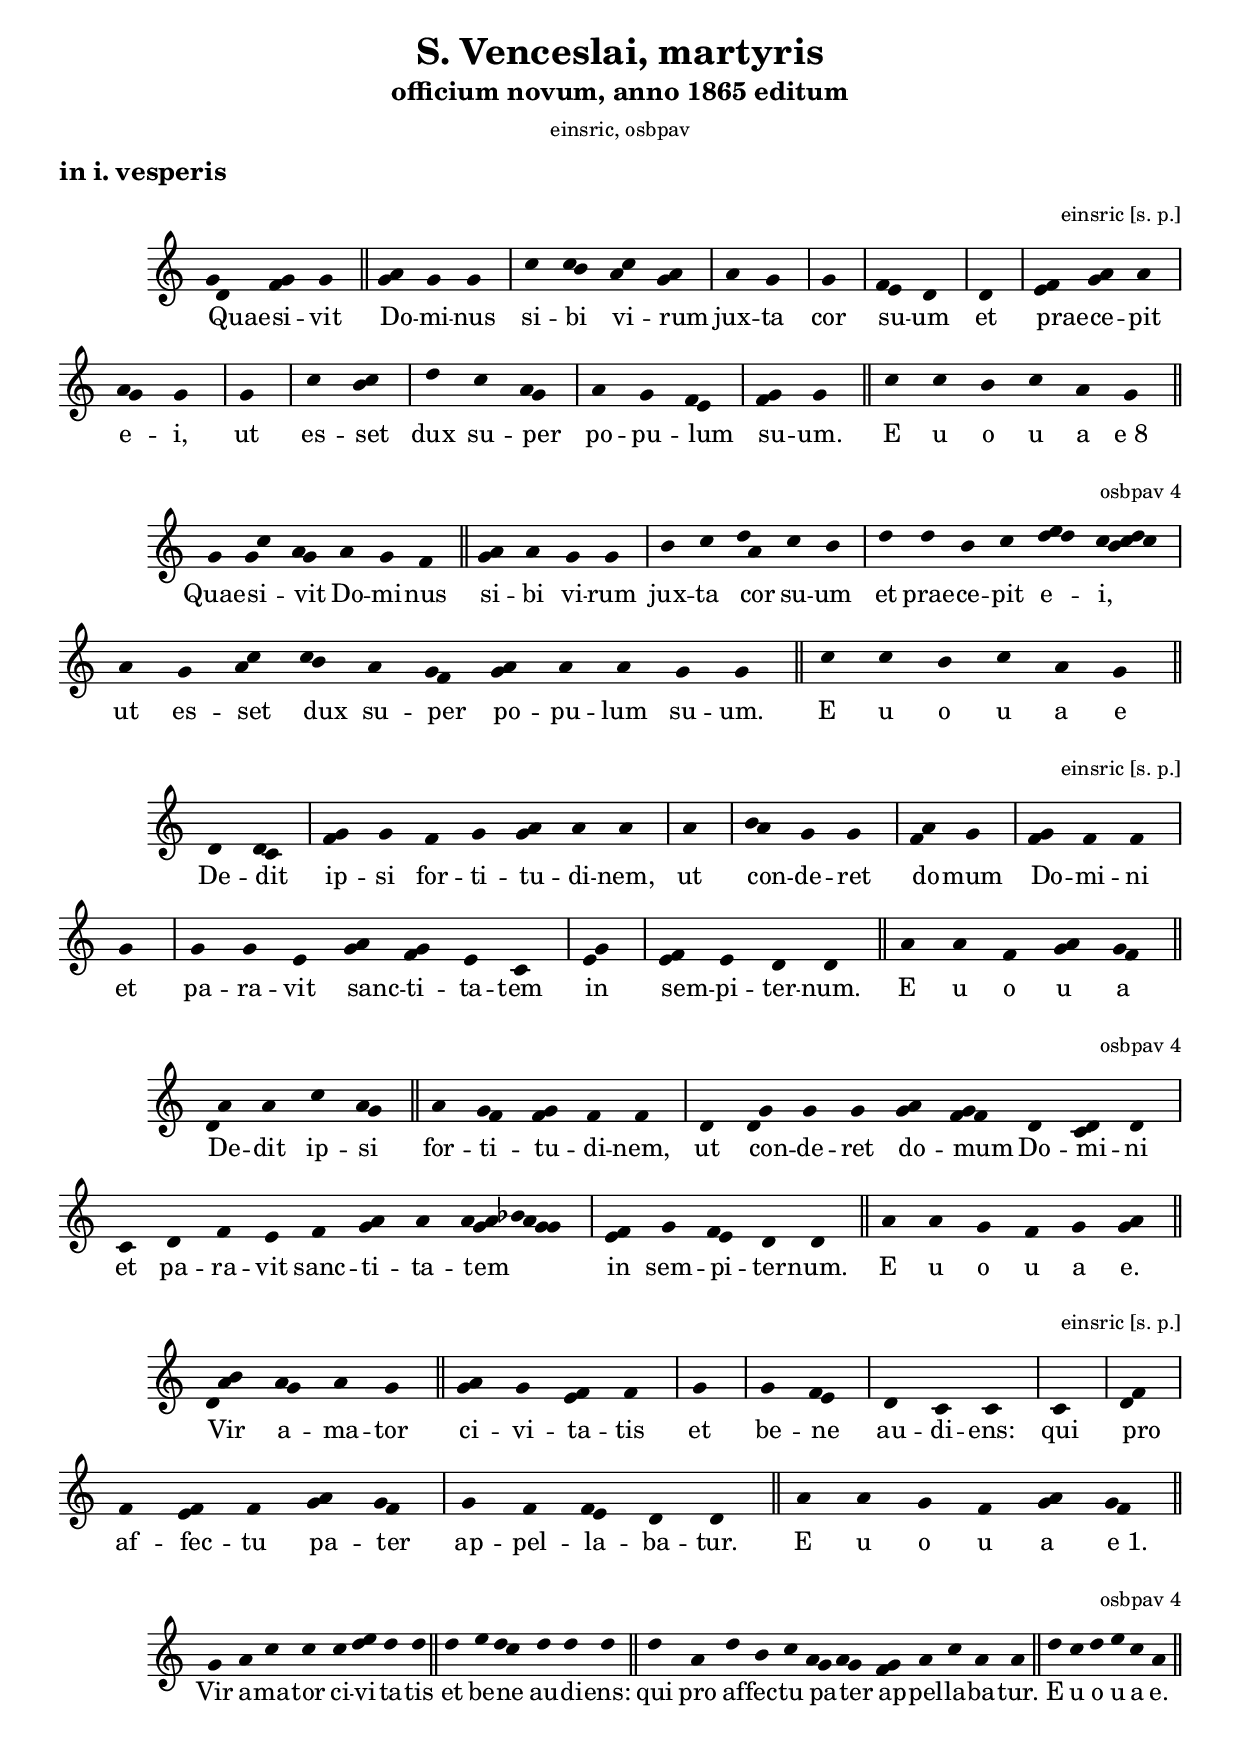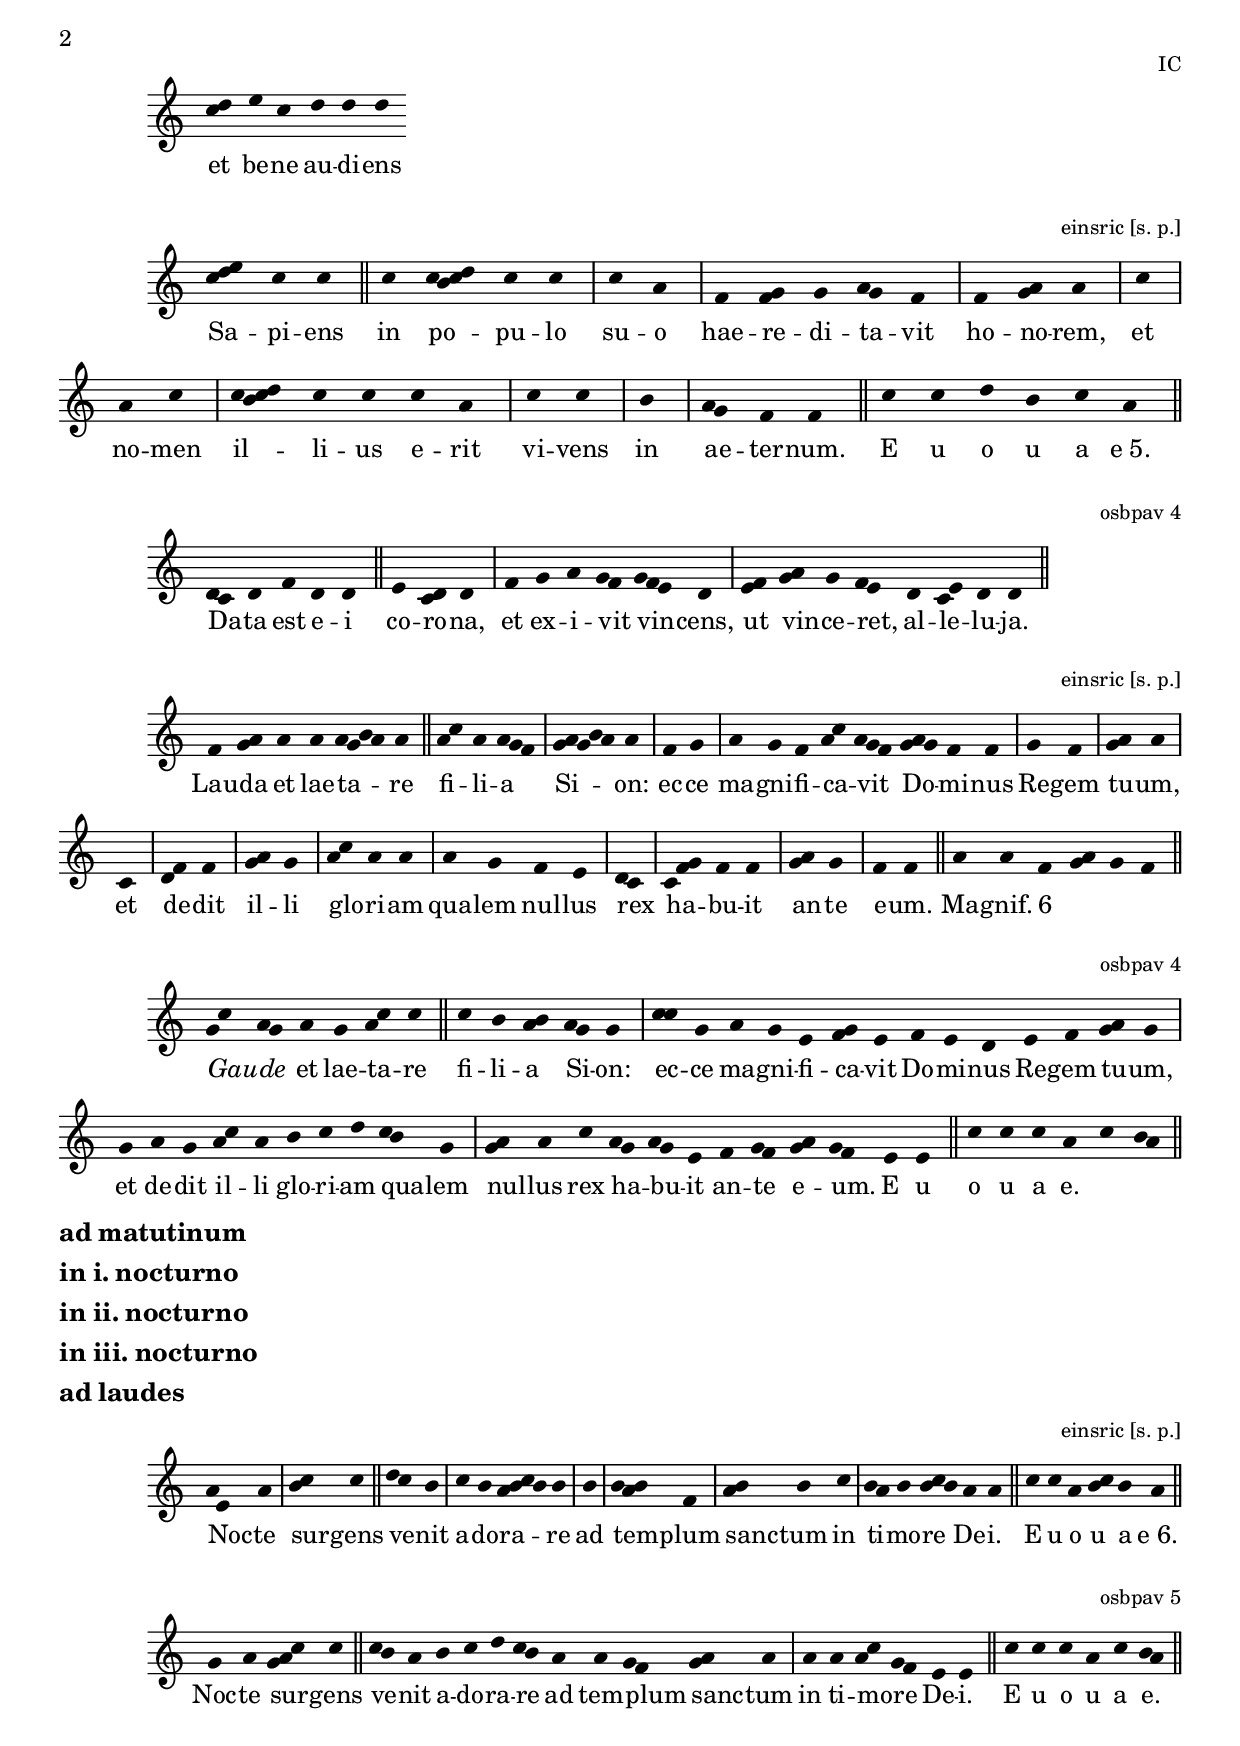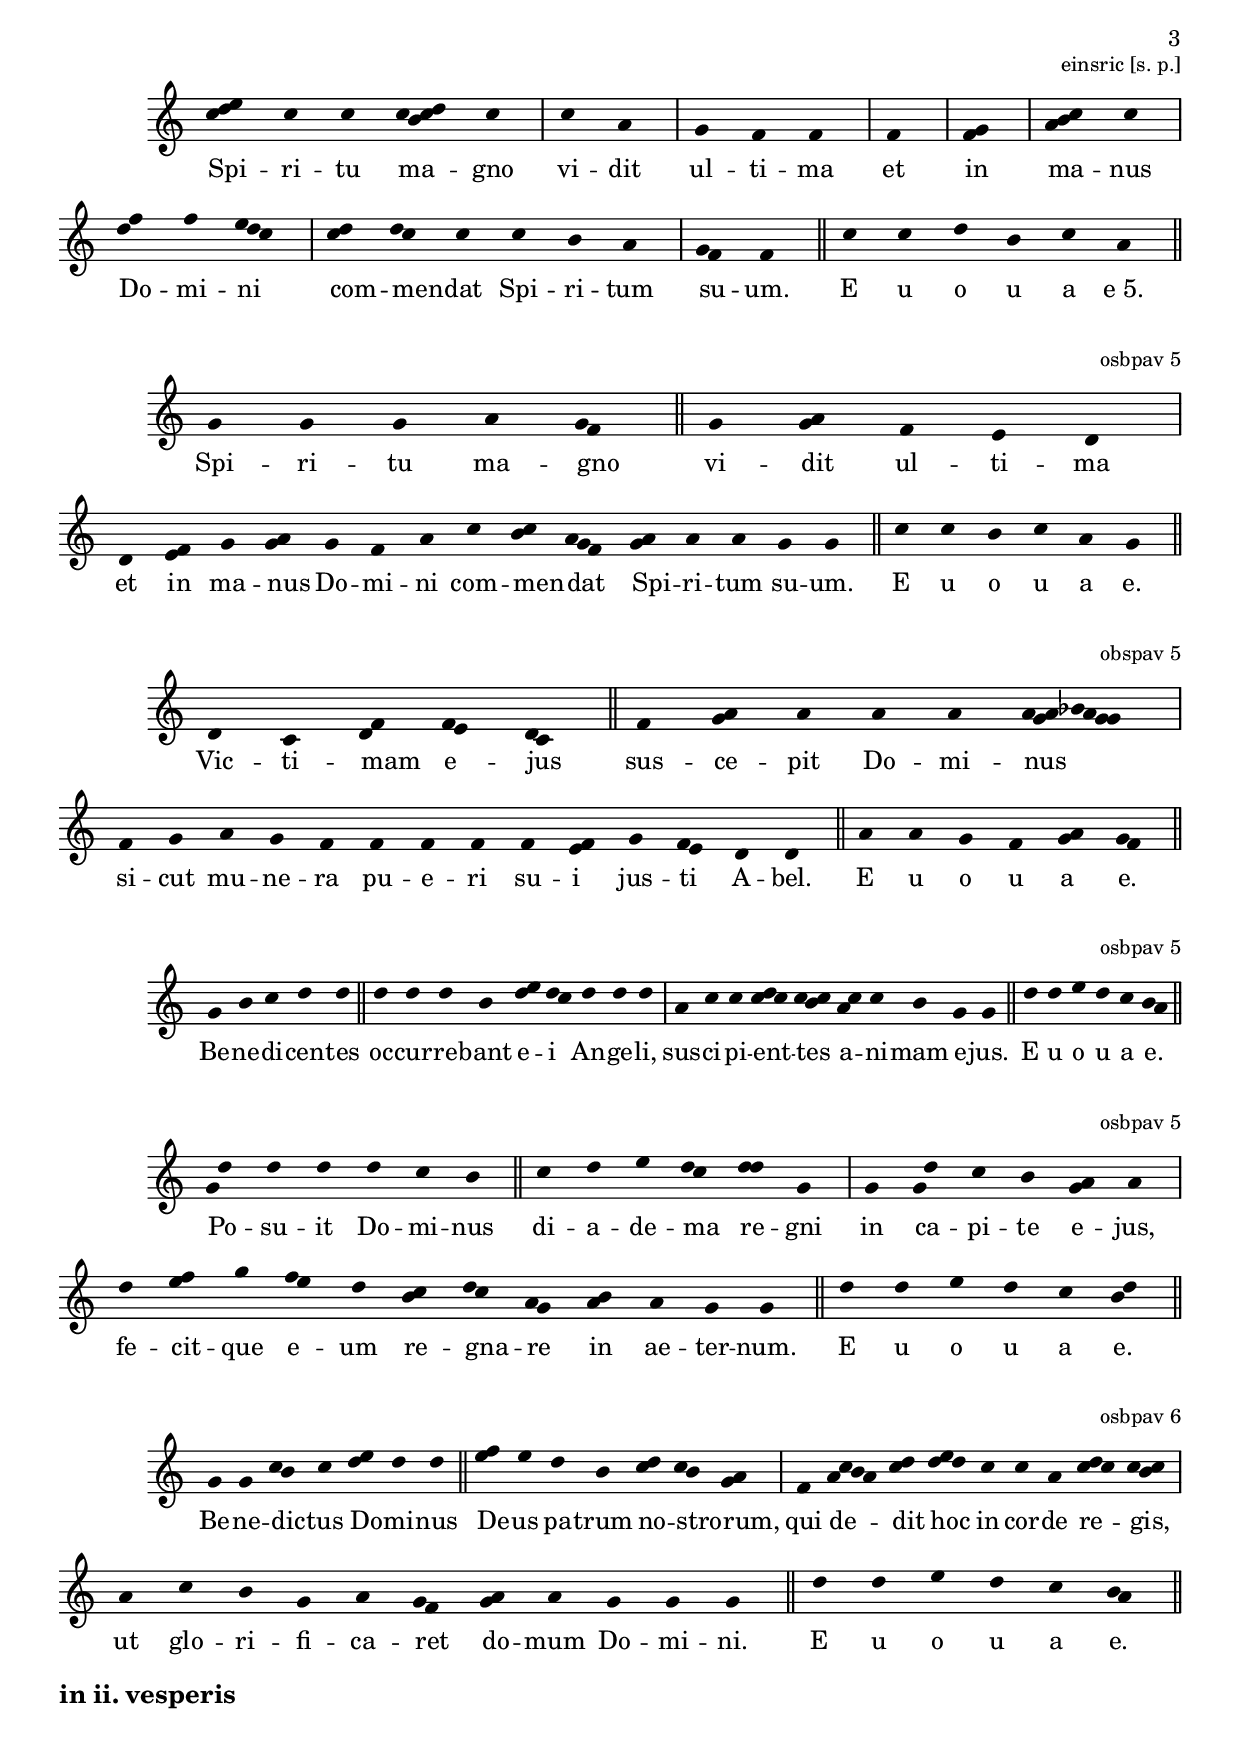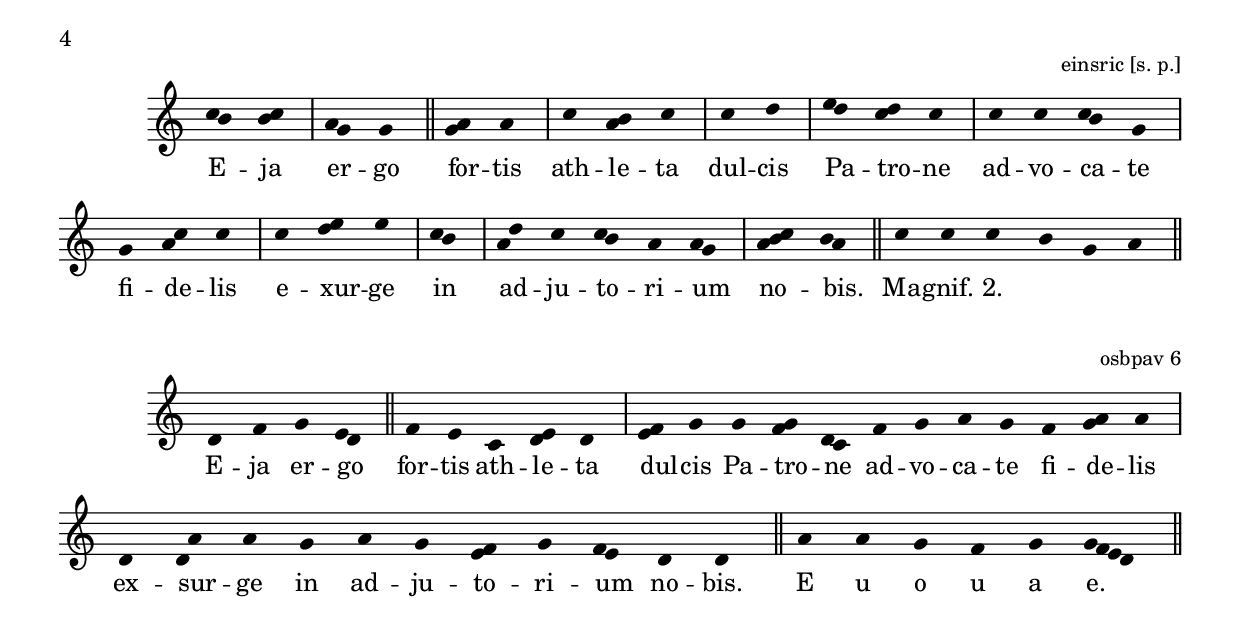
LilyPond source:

\version "2.19.32"

\include "../lib/synopsis.ily"

\header {
  title = "S. Venceslai, martyris"
  subtitle = "officium novum, anno 1865 editum"
  fontes = "einsric, osbpav"
}

\markup\vesperaeI

\version "2.19.32"

\include "../lib/synopsis.ily"

\score {
  \transpose c c' {
    \plainchant
    \melisma { g4 d } \melisma { f g } g \bar "||" \melisma { g a } g g \bar "|" c' \melisma { c' b }
    \melisma { a c' } \melisma { g a } \bar "|" a g \bar "|" g \bar "|" \melisma { f e } d \bar "|"
    d \bar "|" \melisma { e f } \melisma { g a } a \bar "|" \melisma { a g } g \bar "|"
    g \bar "|" c' \melisma { b c' } \bar "|" d'
    c' \melisma { a g } \bar "|" a g \melisma { f e } \bar "|" \melisma { f g } g \bar "||"
    c' c' b c' a g \bar "||"
  }
  \addlyrics {
    Quae -- si -- vit Do -- mi -- nus si -- bi
    vi -- rum jux -- ta cor su -- um
    et prae -- ce -- pit e -- i,
    ut es -- set dux
    su -- per po -- pu -- lum su -- um.
    E u o u a "e 8"
  }
  \header {
    quid = "antiphona"
    fontes = "einsric [s. p.]"
  }
}

\score {
  \transpose c c' {
    \plainchant
    g4 \melisma { g c' } \melisma { a g } a g f \bar "||"
    \melisma { g a } a g g \bar "|"
    b c' \melisma { d' a } c' b \bar "|"
    d' d' b c' \melisma { d' e' d' } \melisma { c' b c' d' c' } \bar "|"
    a g \melisma { a c' } \melisma { c' b }
    a \melisma { g f } \melisma { g a } a a g g \bar "||"
    c' c' b c' a g \bar "||"
  }
  \addlyrics {
    Quae -- si -- vit Do -- mi -- nus
    si -- bi vi -- rum
    jux -- ta cor su -- um
    et prae -- ce -- pit e -- i,
    ut es -- set dux
    su -- per po -- pu -- lum su -- um.
    E u o u a e
  }
  \header {
    quid = "antiphona"
    fontes = "osbpav 4"
  }
}

%{
\melisma {}
\score {
  \transpose c c' {
    \plainchant

  }
  \addlyrics {

  }
  \header {
    fontes = ""
  }
}
%}

\version "2.19.32"

\include "../lib/synopsis.ily"

\score {
  \transpose c c' {
    \plainchant
    d4 \melisma { d c } \bar "|" \melisma { f g } g f g \melisma { g a } a a \bar "|"
    a \bar "|" \melisma { b a } g g \bar "|" \melisma { f a } g \bar "|" \melisma { f g } f f \bar "|"
    g \bar "|" g g e \melisma { g a } \melisma { f g } e c \bar "|"
    \melisma { e g } \bar "|" \melisma { e f } e d d \bar "||"
    a a f \melisma { g a } \melisma { g f } \bar "||"
  }
  \addlyrics {
    De -- dit ip -- si for -- ti -- tu -- di -- nem,
    ut con -- de -- ret do -- mum Do -- mi -- ni
    et pa -- ra -- vit sanc -- ti -- ta -- tem
    in sem -- pi -- ter -- num.
    E u o u a "e 1."
  }
  \header {
    quid = "antiphona"
    fontes = "einsric [s. p.]"
  }
}

\score {
  \transpose c c' {
    \plainchant
    \melisma { d4 a } a c' \melisma { a g } \bar "||"
    a \melisma { g f } \melisma { f g } f f \bar "|"
    d \melisma { d g } g g \melisma { g a } \melisma { f g f } d \melisma { c d } d \bar "|"
    c d f e f \melisma { g a } a \melisma { a g a bes a g g } \bar "|"
    \melisma { e f } g \melisma { f e } d d \bar "||"
    a a g f g \melisma { g a } \bar "||"
  }
  \addlyrics {
    De -- dit ip -- si
    for -- ti -- tu -- di -- nem,
    ut con -- de -- ret do -- mum Do -- mi -- ni
    et pa -- ra -- vit sanc -- ti -- ta -- tem
    in sem -- pi -- ter -- num.
    E u o u a e.
  }
  \header {
    quid = "antiphona"
    fontes = "osbpav 4"
  }
}

%{
\score {
  \transpose c c' {
    \plainchant

  }
  \addlyrics {

  }
  \header {
    fontes = ""
  }
}
%}

\version "2.19.32"

\include "../lib/synopsis.ily"

\score {
  \transpose c c' {
    \plainchant
    \melisma { d4 a b } \melisma { a g } a g \bar "||" \melisma { g a } g \melisma { e f } f \bar "|"
    g \bar "|" g \melisma { f e } \bar "|" d c c \bar "|"
    c \bar "|" \melisma { d f } \bar "|" f \melisma { e f } f
    \melisma { g a } \melisma { g f } \bar "|" g f \melisma { f e } d d \bar "||"
    a a g f \melisma { g a } \melisma { g f } \bar "||"
  }
  \addlyrics {
    Vir a -- ma -- tor ci -- vi -- ta -- tis
    et be -- ne au -- di -- ens:
    qui pro af -- fec -- tu
    pa -- ter ap -- pel -- la -- ba -- tur.
    E u o u a "e 1."
  }
  \header {
    quid = "antiphona"
    fontes = "einsric [s. p.]"
  }
}

\score {
  \transpose c c' {
    \plainchant
    g4 a c' c' c' \melisma { d' e' } d' d' \bar "||"
    d' e' \melisma { d' c' } d' d' d' \bar "||"
    d' a d' b c' \melisma { a g } \melisma { a g } \melisma { f g } a c' a a \bar "||"
    d' c' d' e' c' a \bar "||"
  }
  \addlyrics {
    Vir a -- ma -- tor ci -- vi -- ta -- tis
    et be -- ne au -- di -- ens:
    qui pro af -- fec -- tu pa -- ter ap -- pel -- la -- ba -- tur.
    E u o u a e.
  }
  \header {
    quid = "antiphona"
    fontes = "osbpav 4"
  }
}

\score {
  \transpose c c' {
    \plainchant
    \melisma { c' d' } e' c' d' d' d'
  }
  \addlyrics {
    et be -- ne au -- di -- ens
  }
  \header {
    fontes = "IC"
  }
}

%{
\score {
  \transpose c c' {
    \plainchant

  }
  \addlyrics {

  }
  \header {
    fontes = ""
  }
}
%}

\version "2.19.32"

\include "../lib/synopsis.ily"

\score {
  \transpose c c' {
    \plainchant
    \melisma { c'4 d' e' } c' c' \bar "||" c' \melisma { c' b c' d' } c' c' \bar "|" c' a \bar "|"
    f \melisma { f g } g \melisma { a g } f \bar "|" f \melisma { g a } a \bar "|"
    c' \bar "|" a c' \bar "|" \melisma { c' b c' d' } c' c'
    c' a \bar "|" c' c' \bar "|" b \bar "|" \melisma { a g } f f \bar "||"
    c' c' d' b c' a \bar "||"
  }
  \addlyrics {
    Sa -- pi -- ens in po -- pu -- lo su -- o
    hae -- re -- di -- ta -- vit ho -- no -- rem,
    et no -- men il -- li -- us
    e -- rit vi -- vens in ae -- ter -- num.
    E u o u a "e 5."
  }
  \header {
    quid = "antiphona"
    fontes = "einsric [s. p.]"
  }
}

%{
\score {
  \transpose c c' {
    \plainchant

  }
  \addlyrics {

  }
  \header {
    fontes = ""
  }
}
%}

\version "2.19.32"

\include "../lib/synopsis.ily"

\score {
  \transpose c c' {
    \plainchant
    \melisma { d4 c } d f d d \bar "||"
    e \melisma { c d } d \bar "|"
    f g a \melisma { g f } \melisma { g f e } d \bar "|"
    \melisma { e f } \melisma { g a } g \melisma { f e } d \melisma { c e } d d \bar "||"
  }
  \addlyrics {
    Da -- ta est e -- i
    co -- ro -- na,
    et ex -- i -- vit vin -- cens,
    ut vin -- ce -- ret, al -- le -- lu -- ja.
  }
  \header {
    quid = "antiphona"
    fontes = "osbpav 4"
    modus = "2" % Euouae deest, sed modus praescribitur in annotatione
  }
}

%{
\score {
  \transpose c c' {
    \plainchant

  }
  \addlyrics {

  }
  \header {
    fontes = ""
  }
}
%}


\version "2.19.32"

\include "../lib/synopsis.ily"

\score {
  \transpose c c' {
    \plainchant
    f4 \melisma { g a } a a \melisma { a g b a } a \bar "||"
    \melisma { a c' } a \melisma { a g f } \bar "|" \melisma { g a g b a } a \bar "|"
    f g \bar "|" a g f \melisma { a c' } \melisma { a g f } \melisma { g a g } f f \bar "|"
    g f \bar "|" \melisma { g a } a \bar "|"
    c \bar "|" \melisma { d f } f \bar "|" \melisma { g a } g \bar "|" \melisma { a c' } a a \bar "|"
    a g f e \bar "|" \melisma { d c } \bar "|" \melisma { c f g } f f \bar "|"
    \melisma { g a } g \bar "|" f f \bar "||"
    a a f \melisma { g a } g f \bar "||"
  }
  \addlyrics {
    Lau -- da et lae -- ta -- re
    fi -- li -- a Si -- on:
    ec -- ce ma -- gni -- fi -- ca -- vit Do -- mi -- nus
    Re -- gem tu -- um,
    et de -- dit il -- li glo -- ri -- am
    qua -- lem nul -- lus rex ha -- bu -- it
    an -- te e -- um.
    Ma -- gnif. "6"
  }
  \header {
    quid = "antiphona"
    fontes = "einsric [s. p.]"
  }
}

\score {
  \transpose c c' {
    \plainchant
    \melisma { g4 c' } \melisma { a g } a g \melisma { a c' } c' \bar "||"
    c' b \melisma { a b } \melisma { a g } g \bar "|"
    \melisma { c' c' } g a g e \melisma { f g } e f e d e f \melisma { g a } g \bar "|"
    g a g \melisma { a c' } a b c' d' \melisma { c' b } g \bar "|"
    \melisma { g a } a c' \melisma { a g } \melisma { a g } e f \melisma { g f } \melisma { g a } \melisma { g f } e e \bar "||"
    c' c' c' a c' \melisma { b a } \bar "||"
  }
  \addlyrics {
    \lyrit Gau -- de \lyrrev et lae -- ta -- re
    fi -- li -- a Si -- on:
    ec -- ce ma -- gni -- fi -- ca -- vit Do -- mi -- nus Re -- gem tu -- um,
    et de -- dit il -- li glo -- ri -- am
    qua -- lem nul -- lus rex ha -- bu -- it
    an -- te e -- um.
    E u o u a e.
  }
  \header {
    quid = "antiphona"
    fontes = "osbpav 4"
  }
}

%{
\score {
  \transpose c c' {
    \plainchant

  }
  \addlyrics {

  }
  \header {
    fontes = ""
  }
}
%}


\markup\matutinum
\markup\nocturnusI
\markup\nocturnusII
\markup\nocturnusIII
\markup\laudes

\version "2.19.32"

\include "../lib/synopsis.ily"

\score {
  \transpose c c' {
    \plainchant
    % almost certainly clef error in the source, should be a terce lower
    \melisma { a4 e } a \bar "|" \melisma { b c' } c' \bar "||"
    \melisma { d' c' } b \bar "|" c' b \melisma { a b c' b } b \bar "|"
    b \bar "|" \melisma { b a b } f \bar "|" \melisma { a b } b
    c' \bar "|" \melisma { b a } b \melisma { b c' b } a a \bar "||"
    c' c' a \melisma { b c' } b a \bar "||"
  }
  \addlyrics {
    Noc -- te sur -- gens
    ve -- nit a -- do -- ra -- re
    ad tem -- plum sanc -- tum
    in ti -- mo -- re De -- i.
    E u o u a "e 6."
  }
  \header {
    quid = "antiphona"
    fontes = "einsric [s. p.]"
    % the source is of monastic course and doesn't include the lauds cycle,
    % but this antiphon is reproduced with designation "ad primam"
  }
}

\score {
  \transpose c c' {
    \plainchant
    g4 a \melisma { g a c' } c' \bar "||"
    \melisma { c' b } a b c' d' \melisma { c' b } a a \melisma { g f } \melisma { g a } a \bar "|"
    a a \melisma { a c' } \melisma { g f } e e \bar "||"
    c' c' c' a c' \melisma { b a } \bar "||"
  }
  \addlyrics {
    Noc -- te sur -- gens
    ve -- nit a -- do -- ra -- re ad tem -- plum sanc -- tum
    in ti -- mo -- re De -- i.
    E u o u a e.
  }
  \header {
    quid = "antiphona"
    fontes = "osbpav 5"
  }
}

%{
\score {
  \transpose c c' {
    \plainchant

  }
  \addlyrics {

  }
  \header {
    fontes = ""
  }
}
%}

\version "2.19.32"

\include "../lib/synopsis.ily"

\score {
  \transpose c c' {
    \plainchant
    \melisma { c'4 d' e' } c' c' \melisma { c' b c' d' } c' \bar "|" c' a \bar "|" g f f \bar "|"
    f \bar "|" \melisma { f g } \bar "|" \melisma { a b c' } c' \bar "|" \melisma { d' f' } f' \melisma { e' d' c' } \bar "|"
    \melisma { c' d' } \melisma { d' c' } c' c' b a \bar "|" \melisma { g f } f \bar "||"
    c' c' d' b c' a \bar "||"
  }
  \addlyrics {
    Spi -- ri -- tu ma -- gno vi -- dit ul -- ti -- ma
    et in ma -- nus Do -- mi -- ni
    com -- men -- dat Spi -- ri -- tum su -- um.
    E u o u a "e 5."
  }
  \header {
    quid = "antiphona"
    fontes = "einsric [s. p.]"
    % the source is of monastic course and doesn't include the lauds cycle,
    % but this antiphon is reproduced with designation "ad tertiam"
  }
}

\score {
  \transpose c c' {
    \plainchant
    g4 g g a \melisma { g f } \bar "||"
    g \melisma { g a } f e d \bar "|"
    d \melisma { e f } g \melisma { g a } g f a c' \melisma { b c' } \melisma { a g f } \melisma { g a } a a g g \bar "||"
    c' c' b c' a g \bar "||"
  }
  \addlyrics {
    Spi -- ri -- tu ma -- gno vi -- dit ul -- ti -- ma
    et in ma -- nus Do -- mi -- ni
    com -- men -- dat Spi -- ri -- tum su -- um.
    E u o u a e.
  }
  \header {
    quid = "antiphona"
    fontes = "osbpav 5"
  }
}

%{
\score {
  \transpose c c' {
    \plainchant

  }
  \addlyrics {

  }
  \header {
    fontes = ""
  }
}
%}

\version "2.19.32"

\include "../lib/synopsis.ily"

\score {
  \transpose c c' {
    \plainchant
    d4 c \melisma { d f } \melisma { f e } \melisma { d c } \bar "||"
    f \melisma { g a } a a a \melisma { a g a bes a g g } \bar "|"
    f g a g f f f f f \melisma { e f } g \melisma { f e } d d \bar "||"
    a a g f \melisma { g a } \melisma { g f } \bar "||"
  }
  \addlyrics {
    Vic -- ti -- mam e -- jus
    sus -- ce -- pit Do -- mi -- nus
    si -- cut mu -- ne -- ra pu -- e -- ri su -- i jus -- ti A -- bel.
    E u o u a e.
  }
  \header {
    quid = "antiphona"
    fontes = "obspav 5"
  }
}

%{
\score {
  \transpose c c' {
    \plainchant

  }
  \addlyrics {

  }
  \header {
    fontes = ""
  }
}
%}

\version "2.19.32"

\include "../lib/synopsis.ily"

\score {
  \transpose c c' {
    \plainchant
    g4 b c' d' d' \bar "||"
    d' d' d' b \melisma { d' e' } \melisma { d' c' } d' d' d' \bar "|"
    a c' c' \melisma { c' d' c' } \melisma { c' b c' } \melisma { a c' } c' b g g \bar "||"
    d' d' e' d' c' \melisma { b a } \bar "||"
  }
  \addlyrics {
    Be -- ne -- di -- cen -- tes
    oc -- cur -- re -- bant e -- i An -- ge -- li,
    sus -- ci -- pi -- ent -- tes a -- ni -- mam e -- jus.
    E u o u a e.
  }
  \header {
    quid = "antiphona"
    fontes = "osbpav 5"
  }
}

%{
\score {
  \transpose c c' {
    \plainchant

  }
  \addlyrics {

  }
  \header {
    fontes = ""
  }
}
%}

\version "2.19.32"

\include "../lib/synopsis.ily"

\score {
  \transpose c c' {
    \plainchant
    \melisma { g4 d' } d' d' d' c' b \bar "||"
    c' d' e' \melisma { d' c' } \melisma { d' d' } g \bar "|"
    g \melisma { g d' } c' b \melisma { g a } a \bar "|"
    d' \melisma { e' f' } g' \melisma { f' e' } d' \melisma { b c' } \melisma { d' c' } \melisma { a g } \melisma { a b } a g g \bar "||"
    d' d' e' d' c' \melisma { b d' } \bar "||"
  }
  \addlyrics {
    Po -- su -- it Do -- mi -- nus
    di -- a -- de -- ma re -- gni
    in ca -- pi -- te e -- jus,
    fe -- cit -- que e -- um re -- gna -- re in ae -- ter -- num.
    E u o u a e.
  }
  \header {
    quid = "antiphona"
    fontes = "osbpav 5"
  }
}

%{
\score {
  \transpose c c' {
    \plainchant

  }
  \addlyrics {

  }
  \header {
    fontes = ""
  }
}
%}


\version "2.19.32"

\include "../lib/synopsis.ily"

\score {
  \transpose c c' {
    \plainchant
    g4 g \melisma { c' b } c' \melisma { d' e' } d' d' \bar "||"
    \melisma { e' f' } e' d' b \melisma { c' d' } \melisma { c' b } \melisma { g a } \bar "|"
    f \melisma { a c' b a } \melisma { c' d' } \melisma { d' e' d' } c' c' a \melisma { c' d' c' } \melisma { c' b c' } \bar "|"
    a c' b g a \melisma { g f } \melisma { g a } a g g g \bar "||"
    d' d' e' d' c' \melisma { b a } \bar "||"
  }
  \addlyrics {
    Be -- ne -- dic -- tus Do -- mi -- nus
    De -- us pa -- trum no -- stro -- rum,
    qui de -- dit hoc in cor -- de re -- gis,
    ut glo -- ri -- fi -- ca -- ret do -- mum Do -- mi -- ni.
    E u o u a e.
  }
  \header {
    quid = "antiphona"
    fontes = "osbpav 6"
  }
}

%{
\score {
  \transpose c c' {
    \plainchant

  }
  \addlyrics {

  }
  \header {
    fontes = ""
  }
}
%}


\markup\vesperaeII

\version "2.19.32"

\include "../lib/synopsis.ily"

\score {
  \transpose c c' {
    \plainchant
    \melisma { c'4 b } \melisma { b c' } \bar "|" \melisma { a g } g \bar "||"
    \melisma { g a } a \bar "|" c' \melisma { a b } c' \bar "|"
    c' d' \bar "|" \melisma { e' d' } \melisma { c' d' } c' \bar "|"
    c' c' \melisma { c' b } g \bar "|" g \melisma { a c' } c' \bar "|"
    c' \melisma { d' e' } e' \bar "|"
    \melisma { c' b } \bar "|" \melisma { a d' } c' \melisma { c' b } a \melisma { a g } \bar "|" \melisma { a b c' } \melisma { b a } \bar "||"
    c' c' c' b g a \bar "||"
  }
  \addlyrics {
    E -- ja er -- go
    for -- tis ath -- le -- ta
    dul -- cis Pa -- tro -- ne
    ad -- vo -- ca -- te fi -- de -- lis
    e -- xur -- ge % sic
    in ad -- ju -- to -- ri -- um no -- bis.
    Ma -- gnif. "2."
  }
  \header {
    quid = "antiphona"
    fontes = "einsric [s. p.]"
  }
}

\score {
  \transpose c c' {
    \plainchant
    d4 f g \melisma { e d } \bar "||"
    f e c \melisma { d e } d \bar "|"
    \melisma { e f } g g \melisma { f g } \melisma { d c } f g a g f \melisma { g a } a \bar "|"
    d \melisma { d a } a g a g \melisma { e f } g \melisma { f e } d d \bar "||"
    a a g f g \melisma { g f e d } \bar "||"
  }
  \addlyrics {
    E -- ja er -- go
    for -- tis ath -- le -- ta
    dul -- cis Pa -- tro -- ne ad -- vo -- ca -- te fi -- de -- lis
    ex -- sur -- ge in ad -- ju -- to -- ri -- um no -- bis.
    E u o u a e.
  }
  \header {
    quid = "antiphona"
    fontes = "osbpav 6"
  }
}

%{
\score {
  \transpose c c' {
    \plainchant

  }
  \addlyrics {

  }
  \header {
    fontes = ""
  }
}
%}

